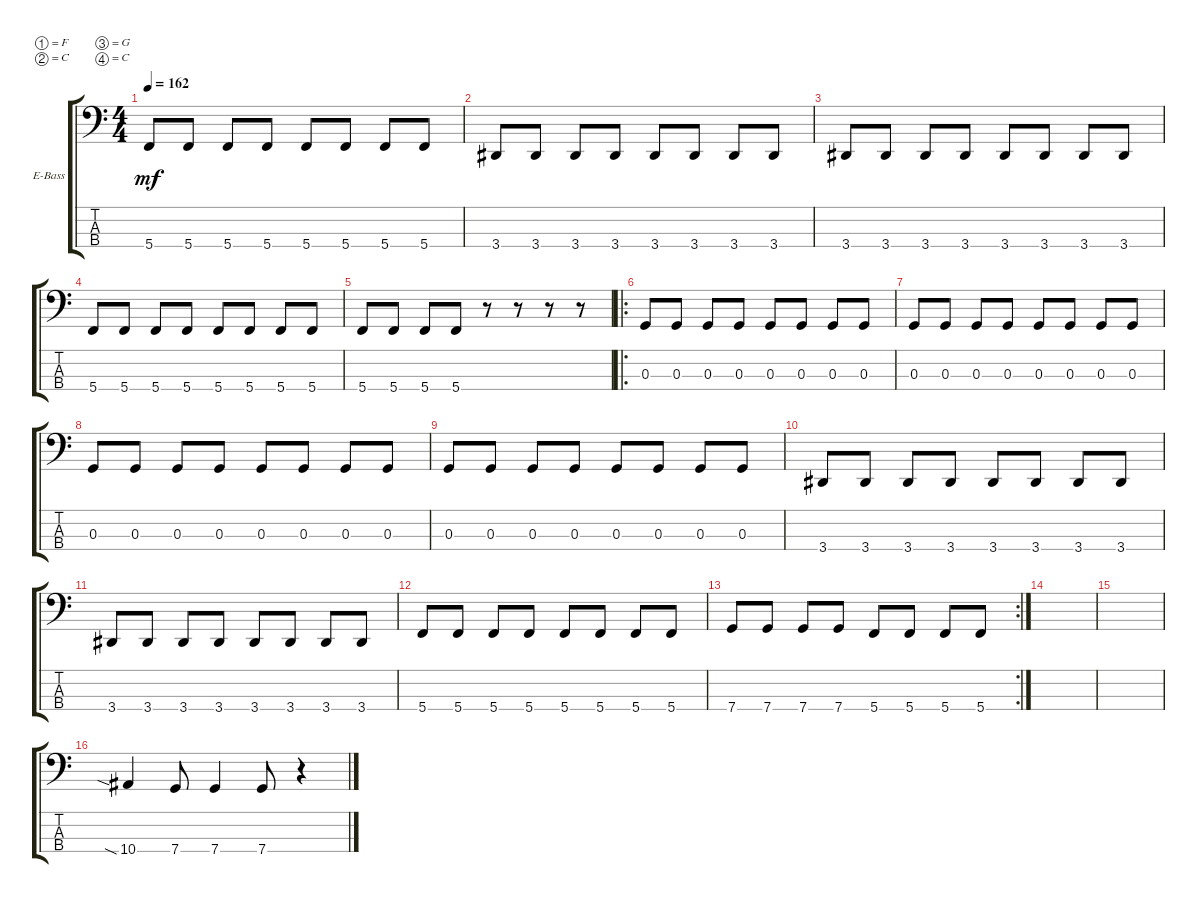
\defaultSystemsLayout 4
\bracketExtendMode groupsimilarinstruments
\firstSystemTrackNameOrientation horizontal
\otherSystemsTrackNameOrientation horizontal
\track ("Electric Bass" "E-Bass") {instrument electricbassfinger}
\staff {score tabs}
\tuning (F2 C2 G1 C1)
\ts (4 4)
\tempo 162
\clef f4
\ks c
5.4.8{dy mf} 5.4.8 5.4.8 5.4.8 5.4.8 5.4.8 5.4.8 5.4.8 |
3.4.8 3.4.8 3.4.8 3.4.8 3.4.8 3.4.8 3.4.8 3.4.8 |
3.4.8 3.4.8 3.4.8 3.4.8 3.4.8 3.4.8 3.4.8 3.4.8 |
5.4.8 5.4.8 5.4.8 5.4.8 5.4.8 5.4.8 5.4.8 5.4.8 |
5.4.8 5.4.8 5.4.8 5.4.8 r.8 r.8 r.8 r.8 |
\ro
0.3.8 0.3.8 0.3.8 0.3.8 0.3.8 0.3.8 0.3.8 0.3.8 |
0.3.8 0.3.8 0.3.8 0.3.8 0.3.8 0.3.8 0.3.8 0.3.8 |
0.3.8 0.3.8 0.3.8 0.3.8 0.3.8 0.3.8 0.3.8 0.3.8 |
0.3.8 0.3.8 0.3.8 0.3.8 0.3.8 0.3.8 0.3.8 0.3.8 |
3.4.8 3.4.8 3.4.8 3.4.8 3.4.8 3.4.8 3.4.8 3.4.8 |
3.4.8 3.4.8 3.4.8 3.4.8 3.4.8 3.4.8 3.4.8 3.4.8 |
5.4.8 5.4.8 5.4.8 5.4.8 5.4.8 5.4.8 5.4.8 5.4.8 |
\rc 2
7.4.8 7.4.8 7.4.8 7.4.8 5.4.8 5.4.8 5.4.8 5.4.8 |
|
|
10.4{sia}.4 7.4.8 7.4.4 7.4.8 r.4
